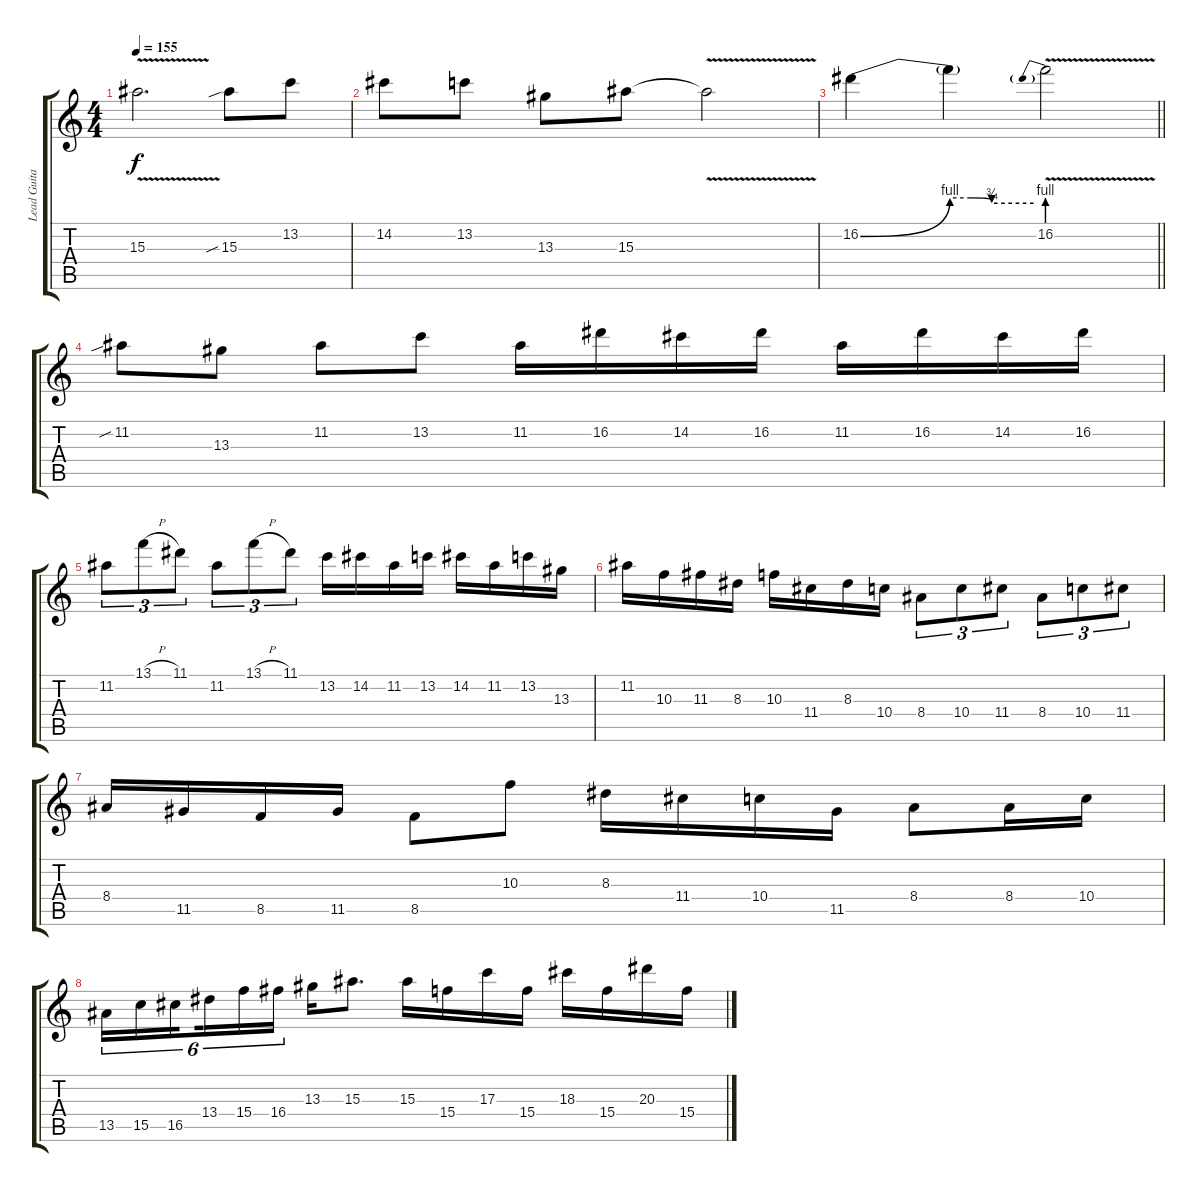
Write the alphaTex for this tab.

\track ("Lead Guitar" "Lead Guita") {instrument distortionguitar}
\staff {score tabs}
\tuning (E4 B3 G3 D3 A2 E2) {hide}
\ts (4 4)
\tempo 155
\clef g2
\ks c
15.3{v t}.2{d dy f} 15.3{sib}.8 13.2.8 |
14.2.8 13.2.8 13.3.8 15.3.8 15.3{v t}.2 |
\barLineRight lightlight
16.2{be (bend 0 0 60 4)}.4 16.2{be (custom 0 4 15 4 30 3 60 3) t}.4 16.2{be (prebend 0 4 60 4) v}.2 |
11.2{sib}.8 13.3.8 11.2.8 13.2.8 11.2.16 16.2.16 14.2.16 16.2.16 11.2.16 16.2.16 14.2.16 16.2.16 |
11.2.8{tu (3 2)} 13.1{h}.8{tu (3 2)} 11.1.8{tu (3 2)} 11.2.8{tu (3 2)} 13.1{h}.8{tu (3 2)} 11.1.8{tu (3 2)} 13.2.16 14.2.16 11.2.16 13.2.16 14.2.16 11.2.16 13.2.16 13.3.16 |
11.2.16 10.3.16 11.3.16 8.3.16 10.3.16 11.4.16 8.3.16 10.4.16 8.4.8{tu (3 2)} 10.4.8{tu (3 2)} 11.4.8{tu (3 2)} 8.4.8{tu (3 2)} 10.4.8{tu (3 2)} 11.4.8{tu (3 2)} |
8.4.16 11.5.16 8.5.16 11.5.16 8.5.8 10.3.8 8.3.16 11.4.16 10.4.16 11.5.16 8.4.8 8.4.16 10.4.16 |
13.5.16{tu (6 4)} 15.5.16{tu (6 4)} 16.5.16{tu (6 4) beam splitsecondary} 13.4.16{tu (6 4)} 15.4.16{tu (6 4)} 16.4.16{tu (6 4)} 13.3.16 15.3.8{d} 15.3.16 15.4.16 17.3.16 15.4.16 18.3.16 15.4.16 20.3.16 15.4.16
